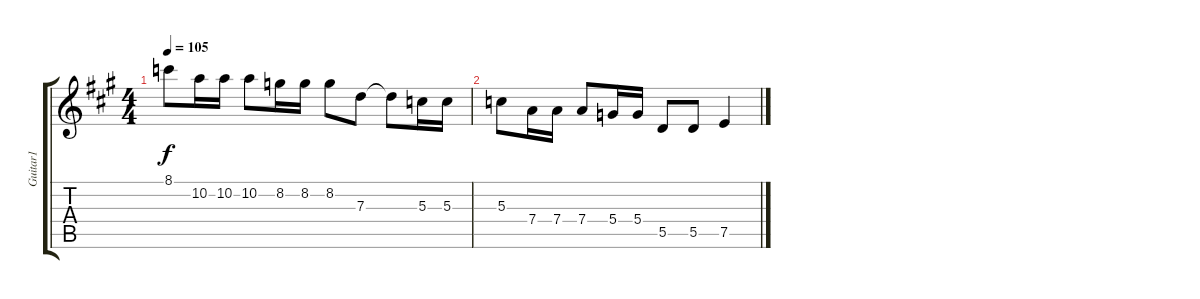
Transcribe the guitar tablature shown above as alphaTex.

\track ("Guitar1" "Guitar1") {instrument overdrivenguitar}
\staff {score tabs}
\tuning (E4 B3 G3 D3 A2 E2) {hide}
\ts (4 4)
\tempo 105
\clef g2
\ks a
8.1{t}.8{dy f} 10.2.16 10.2.16 10.2.8 8.2.16 8.2.16 8.2.8 7.3.8 7.3{t}.8 5.3.16 5.3.16 |
5.3.8 7.4.16 7.4.16 7.4.8 5.4.16 5.4.16 5.5.8 5.5.8 7.5.4
